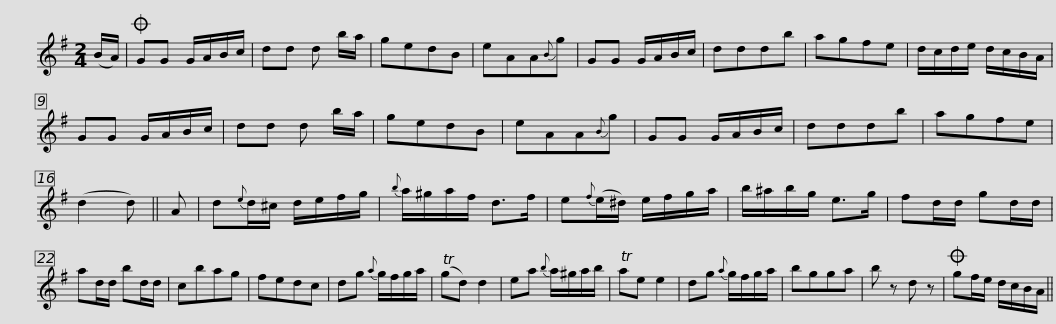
X:1
L:1/8
M:2/4
I:linebreak $
K:G
V:1 treble
V:1
 (B/A/) |O GG G/A/B/c/ | dd d b/a/ | gedB | eAA{B}g | %5
 GG G/A/B/c/ | dddb | agfe | d/c/d/e/ d/c/B/A/ |$ GG G/A/B/c/ | %10
 dd d b/a/ | gedB | eAA{B}g | GG G/A/B/c/ | dddb | %15
 agfe | (d2 d) || A |$ d{e}d/^c/ d/e/f/g/ |{b} a/^g/a/f/ d>f | %20
 e{f}(e/^d/) e/f/g/a/ | b/^a/b/g/ e>g | fd/d/ gd/d/ | ad/d/ bd/d/ |$ cbag | %25
 fedc | dg{a} g/f/g/a/ | (Tgd) d2 | ea{b} a/^g/a/b/ | Tae e2 | %30
 dg{a} g/f/g/a/ | bgga |$ b z d z |O gf/e/ d/c/B/A/ || %34
